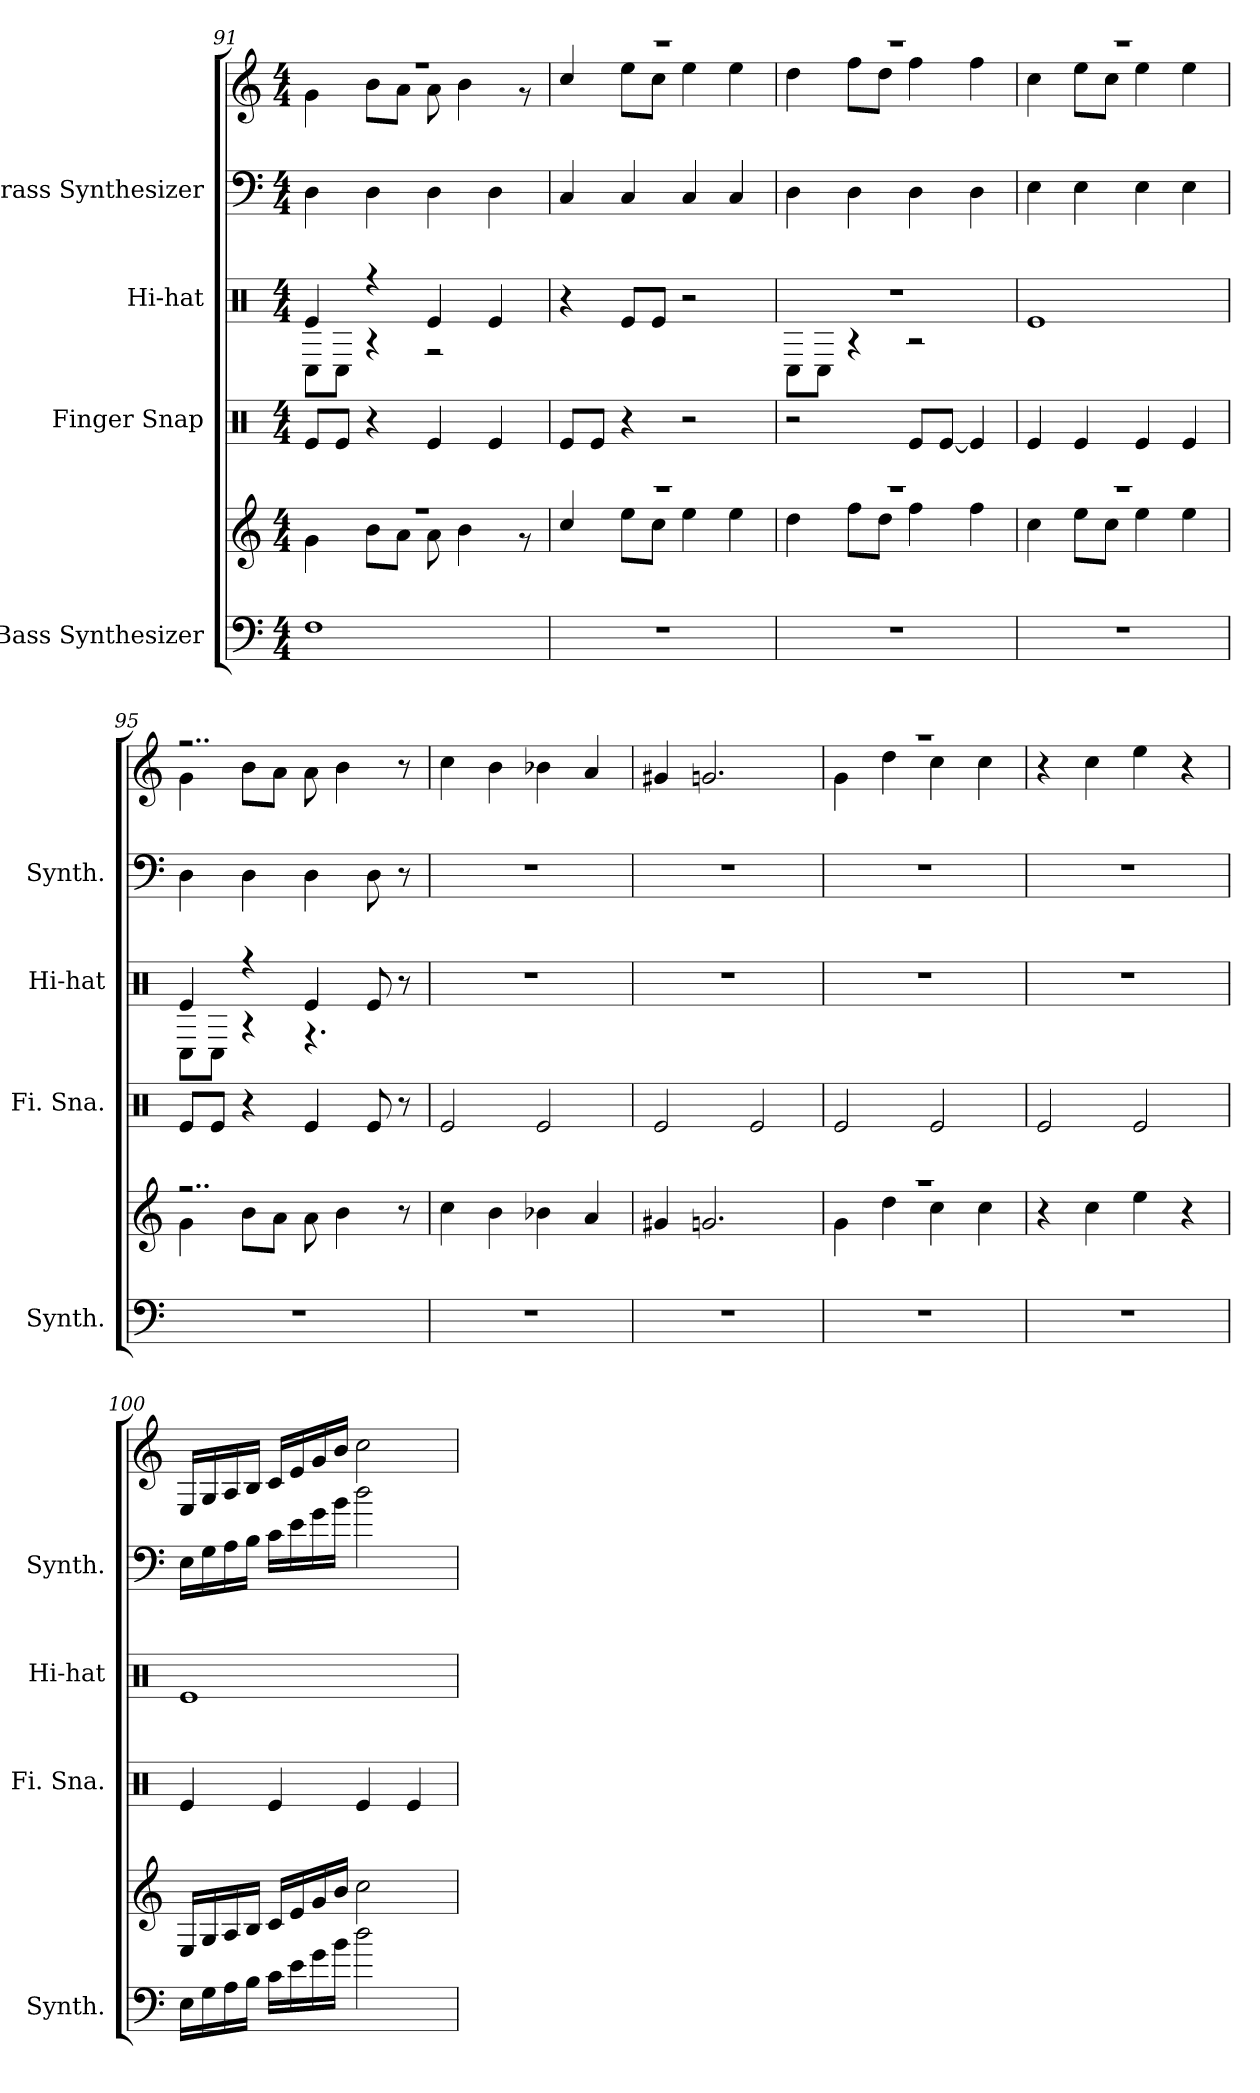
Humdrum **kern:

**kern	**kern	**kern	**kern	**kern	**kern
*part4	*part4	*part3	*part2	*part1	*part1
*staff6	*staff5	*staff4	*staff3	*staff2	*staff1
*I"Bass Synthesizer	*	*I"Finger Snap	*I"Hi-hat	*I"Brass Synthesizer	*
*I'Synth.	*	*I'Fi. Sna.	*I'Hi-hat	*I'Synth.	*
*clefF4	*clefG2	*clefX	*clefX	*clefF4	*clefG2
*k[]	*k[]	*k[]	*k[]	*k[]	*k[]
*M4/4	*M4/4	*M4/4	*M4/4	*M4/4	*M4/4
=91	=91	=91	=91	=91	=91
*	*^	*	*^	*	*^
1F	1r	4g\	8Re/L	4Re/	8RC\L	4D\	1r	4g\
.	.	.	8Re/J	.	8RC\J	.	.	.
.	.	8b\L	4r	4r	4r	4D\	.	8b\L
.	.	8a\J	.	.	.	.	.	8a\J
.	.	8a\	4Re/	4Re/	2r	4D\	.	8a\
.	.	4b\	.	.	.	.	.	4b\
.	.	.	4Re/	4Re/	.	4D\	.	.
.	.	8r	.	.	.	.	.	8r
*	*	*	*	*v	*v	*	*	*
=92	=92	=92	=92	=92	=92	=92	=92
1r	1r	4cc/	8Re/L	4r	4C/	1r	4cc/
.	.	.	8Re/J	.	.	.	.
.	.	8ee\L	4r	8Re/L	4C/	.	8ee\L
.	.	8cc\J	.	8Re/J	.	.	8cc\J
.	.	4ee\	2r	2r	4C/	.	4ee\
.	.	4ee\	.	.	4C/	.	4ee\
=93	=93	=93	=93	=93	=93	=93	=93
*	*	*	*	*^	*	*	*
1r	1r	4dd\	2r	1r	8RC\L	4D\	1r	4dd\
.	.	.	.	.	8RC\J	.	.	.
.	.	8ff\L	.	.	4r	4D\	.	8ff\L
.	.	8dd\J	.	.	.	.	.	8dd\J
.	.	4ff\	8Re/L	.	2r	4D\	.	4ff\
.	.	.	[8Re/J	.	.	.	.	.
.	.	4ff\	4Re/]	.	.	4D\	.	4ff\
*	*	*	*	*v	*v	*	*	*
!!LO:LB:g=z	!!
=94	=94	=94	=94	=94	=94	=94	=94
1r	1r	4cc\	4Re/	1Re	4E\	1r	4cc\
.	.	8ee\L	4Re/	.	4E\	.	8ee\L
.	.	8cc\J	.	.	.	.	8cc\J
.	.	4ee\	4Re/	.	4E\	.	4ee\
.	.	4ee\	4Re/	.	4E\	.	4ee\
=95	=95	=95	=95	=95	=95	=95	=95
*	*	*	*	*^	*	*	*
1r	2..r	4g\	8Re/L	4Re/	8RC\L	4D\	2..r	4g\
.	.	.	8Re/J	.	8RC\J	.	.	.
.	.	8b\L	4r	4r	4r	4D\	.	8b\L
.	.	8a\J	.	.	.	.	.	8a\J
.	.	8a\	4Re/	4Re/	4.r	4D\	.	8a\
.	.	4b\	.	.	.	.	.	4b\
.	.	.	8Re/	8Re/	.	8D\	.	.
.	8r	8ryy	8r	8r	8ryy	8r	8r	8ryy
*	*v	*v	*	*v	*v	*	*v	*v
=96	=96	=96	=96	=96	=96
1r	4cc\	2Re/	1r	1r	4cc\
.	4b\	.	.	.	4b\
.	4b-X\	2Re/	.	.	4b-X\
.	4a/	.	.	.	4a/
=97	=97	=97	=97	=97	=97
1r	4g#X/	2Re/	1r	1r	4g#X/
.	2.gn/	.	.	.	2.gn/
.	.	2Re/	.	.	.
=98	=98	=98	=98	=98	=98
*	*^	*	*	*	*^
1r	1r	4g\	2Re/	1r	1r	1r	4g\
.	.	4dd\	.	.	.	.	4dd\
.	.	4cc\	2Re/	.	.	.	4cc\
.	.	4cc\	.	.	.	.	4cc\
*	*v	*v	*	*	*	*v	*v
=99	=99	=99	=99	=99	=99
1r	4r	2Re/	1r	1r	4r
.	4cc\	.	.	.	4cc\
.	4ee\	2Re/	.	.	4ee\
.	4r	.	.	.	4r
!!LO:PB:g=z
=100	=100	=100	=100	=100	=100
16E\LL	16E/LL	4Re/	1Re	16E\LL	16E/LL
16G\	16G/	.	.	16G\	16G/
16A\	16A/	.	.	16A\	16A/
16B\JJ	16B/JJ	.	.	16B\JJ	16B/JJ
16c\LL	16c/LL	4Re/	.	16c\LL	16c/LL
16e\	16e/	.	.	16e\	16e/
16g\	16g/	.	.	16g\	16g/
16b\JJ	16b/JJ	.	.	16b\JJ	16b/JJ
2dd\	2cc\	4Re/	.	2dd\	2cc\
.	.	4Re/	.	.	.
=	=	=	=	=	=
*-	*-	*-	*-	*-	*-
